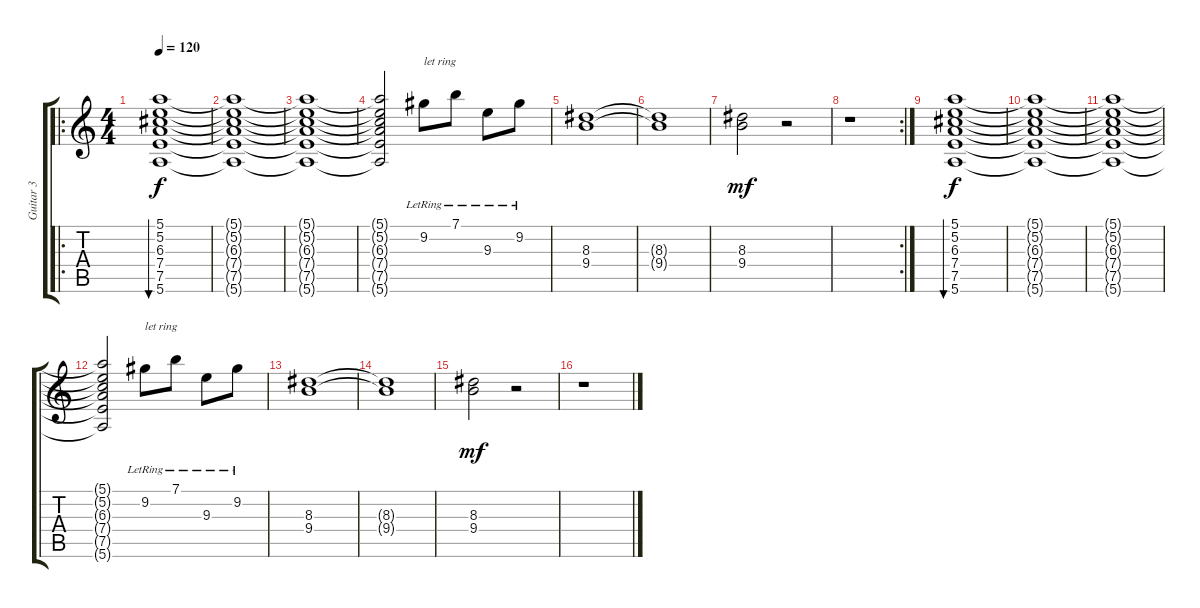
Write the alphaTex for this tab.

\track ("Guitar 3" "Guitar 3") {instrument electricguitarjazz}
\staff {score tabs}
\tuning (E4 B3 G3 D3 A2 E2) {hide}
\ro
\ts (4 4)
\tempo 120
\clef g2
\ks c
(5.1 5.2 6.3 7.4 7.5 5.6).1{bu 240 dy f instrument electricguitarjazz} |
(5.1{t} 5.2{t} 6.3{t} 7.4{t} 7.5{t} 5.6{t}).1 |
(5.1{t} 5.2{t} 6.3{t} 7.4{t} 7.5{t} 5.6{t}).1 |
(5.1{t} 5.2{t} 6.3{t} 7.4{t} 7.5{t} 5.6{t}).2 9.2{lr}.8{txt "let ring"} 7.1{lr}.8 9.3{lr}.8 9.2{lr}.8 |
(8.3 9.4).1 |
(8.3{t} 9.4{t}).1 |
(8.3 9.4).2{dy mf} r.2 |
\rc 2
r.1 |
(5.1 5.2 6.3 7.4 7.5 5.6).1{bu 240 dy f} |
(5.1{t} 5.2{t} 6.3{t} 7.4{t} 7.5{t} 5.6{t}).1 |
(5.1{t} 5.2{t} 6.3{t} 7.4{t} 7.5{t} 5.6{t}).1 |
(5.1{t} 5.2{t} 6.3{t} 7.4{t} 7.5{t} 5.6{t}).2 9.2{lr}.8{txt "let ring"} 7.1{lr}.8 9.3{lr}.8 9.2{lr}.8 |
(8.3 9.4).1 |
(8.3{t} 9.4{t}).1 |
(8.3 9.4).2{dy mf} r.2 |
r.1
